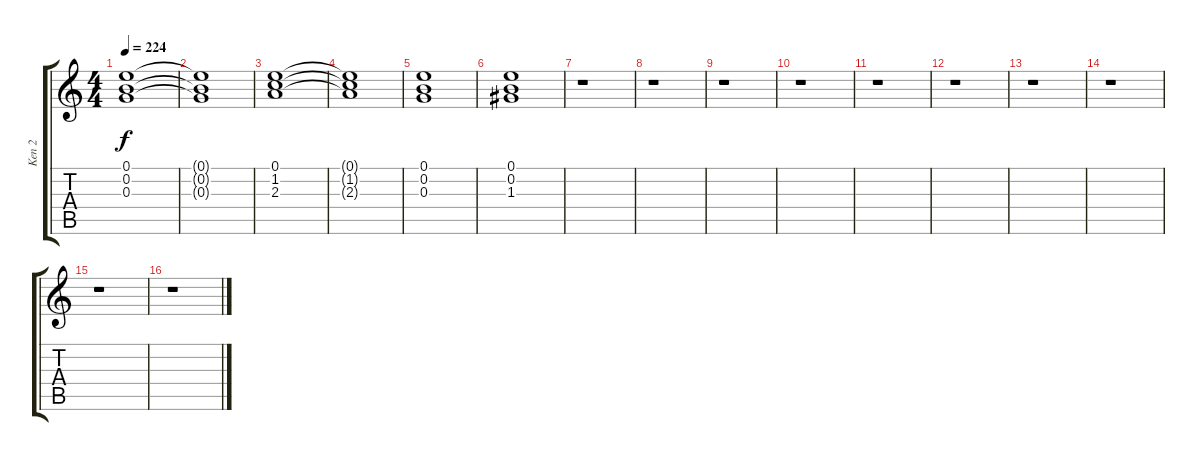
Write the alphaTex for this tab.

\track ("Ken 2" "Ken 2") {instrument distortionguitar}
\staff {score tabs}
\tuning (E4 B3 G3 D3 A2 E2) {hide}
\ts (4 4)
\tempo 224
\clef g2
\ks c
(0.1 0.2 0.3).1{dy f} |
(0.1{t} 0.2{t} 0.3{t}).1 |
(0.1 1.2 2.3).1 |
(0.1{t} 1.2{t} 2.3{t}).1 |
(0.1 0.2 0.3).1 |
(0.1 0.2 1.3).1 |
r.1 |
r.1 |
r.1 |
r.1 |
r.1 |
r.1 |
r.1 |
r.1 |
r.1 |
r.1
